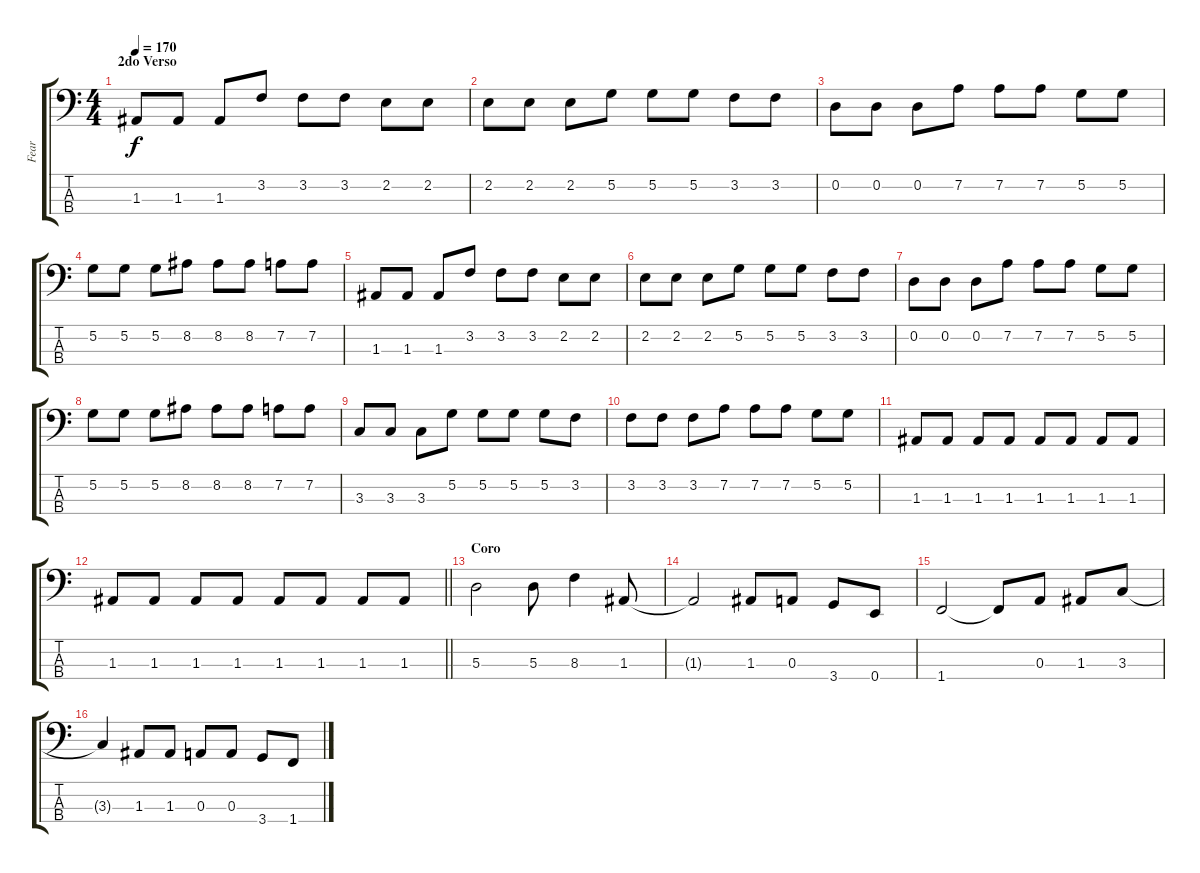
\track ("Fear" "Fear") {instrument electricbassfinger}
\staff {score tabs}
\tuning (G2 D2 A1 E1) {hide}
\ts (4 4)
\section ("" "2do Verso")
\tempo 170
\clef f4
\ks c
1.3.8{dy f} 1.3.8 1.3.8 3.2.8 3.2.8 3.2.8 2.2.8 2.2.8 |
2.2.8 2.2.8 2.2.8 5.2.8 5.2.8 5.2.8 3.2.8 3.2.8 |
0.2.8 0.2.8 0.2.8 7.2.8 7.2.8 7.2.8 5.2.8 5.2.8 |
5.2.8 5.2.8 5.2.8 8.2.8 8.2.8 8.2.8 7.2.8 7.2.8 |
1.3.8 1.3.8 1.3.8 3.2.8 3.2.8 3.2.8 2.2.8 2.2.8 |
2.2.8 2.2.8 2.2.8 5.2.8 5.2.8 5.2.8 3.2.8 3.2.8 |
0.2.8 0.2.8 0.2.8 7.2.8 7.2.8 7.2.8 5.2.8 5.2.8 |
5.2.8 5.2.8 5.2.8 8.2.8 8.2.8 8.2.8 7.2.8 7.2.8 |
3.3.8 3.3.8 3.3.8 5.2.8 5.2.8 5.2.8 5.2.8 3.2.8 |
3.2.8 3.2.8 3.2.8 7.2.8 7.2.8 7.2.8 5.2.8 5.2.8 |
1.3.8 1.3.8 1.3.8 1.3.8 1.3.8 1.3.8 1.3.8 1.3.8 |
\barLineRight lightlight
1.3.8 1.3.8 1.3.8 1.3.8 1.3.8 1.3.8 1.3.8 1.3.8 |
\section ("" "Coro")
5.3.2 5.3.8 8.3.4 1.3.8 |
1.3{t}.2 1.3.8 0.3.8 3.4.8 0.4.8 |
1.4.2 1.4{t}.8 0.3.8 1.3.8 3.3.8 |
3.3{t}.4 1.3.8 1.3.8 0.3.8 0.3.8 3.4.8 1.4.8
